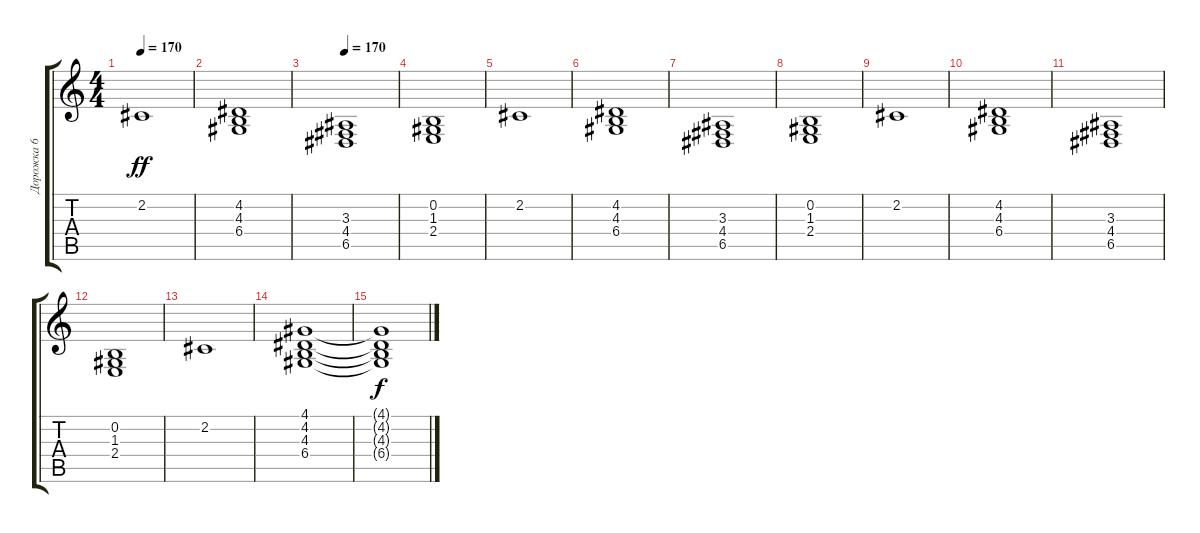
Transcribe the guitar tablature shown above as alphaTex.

\track ("Дорожка 6" "Дорожка 6") {instrument stringensemble1}
\staff {score tabs}
\tuning (E4 B3 G3 D3 A2 E2) {hide}
\ts (4 4)
\tempo 170
\clef g2
\ks c
2.2.1{dy ff} |
(4.2 4.3 6.4).1 |
\tempo 170
(3.3 4.4 6.5).1 |
(0.2 1.3 2.4).1 |
2.2.1 |
(4.2 4.3 6.4).1 |
(3.3 4.4 6.5).1 |
(0.2 1.3 2.4).1 |
2.2.1 |
(4.2 4.3 6.4).1 |
(3.3 4.4 6.5).1 |
(0.2 1.3 2.4).1 |
2.2.1 |
(4.1 4.2 4.3 6.4).1 |
(4.1{t} 4.2{t} 4.3{t} 6.4{t}).1{dy f}
